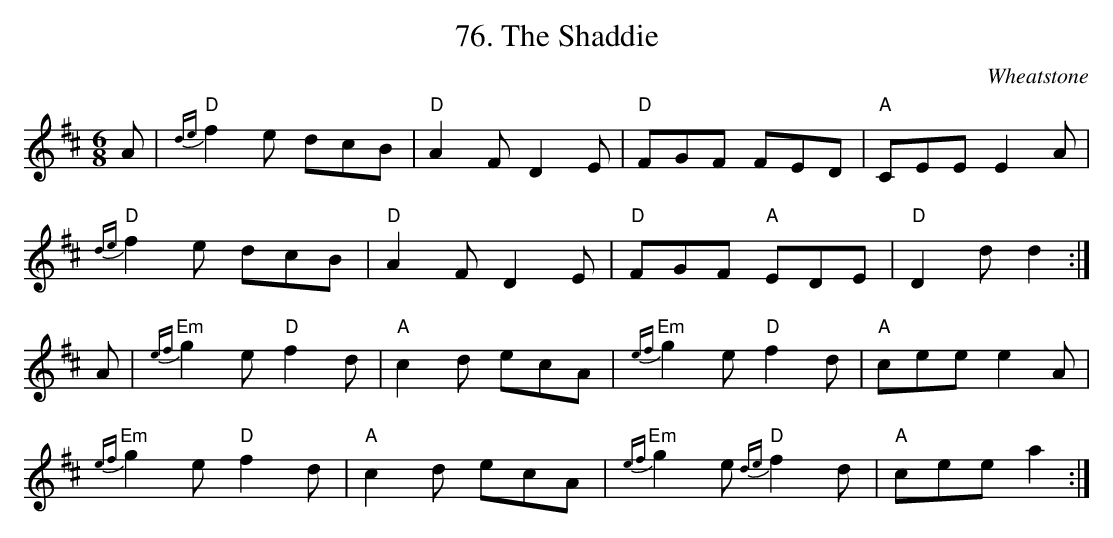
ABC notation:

X:1
T:76. The Shaddie
C:Wheatstone
L:1/8
M:6/8
K:D
 A |"D"{d-e} f2 e dcB | "D"A2 F D2 E | "D"FGF FED | "A"CEE E2 A |$"D"{d-e} f2 e dcB | %6
 "D"A2 F D2 E | "D"FGF "A"EDE | "D"D2 d d2 :|$ A |"Em"{e-f} g2 e "D"f2 d | "A"c2 d ecA |"Em"{e-f} g2 e "D"f2 d | %13
 "A"cee e2 A |$"Em"{e-f} g2 e "D"f2 d | "A"c2 d ecA |"Em"{e-f} g2 e{d-e} "D"f2 d | "A"cee a2 :| %18
